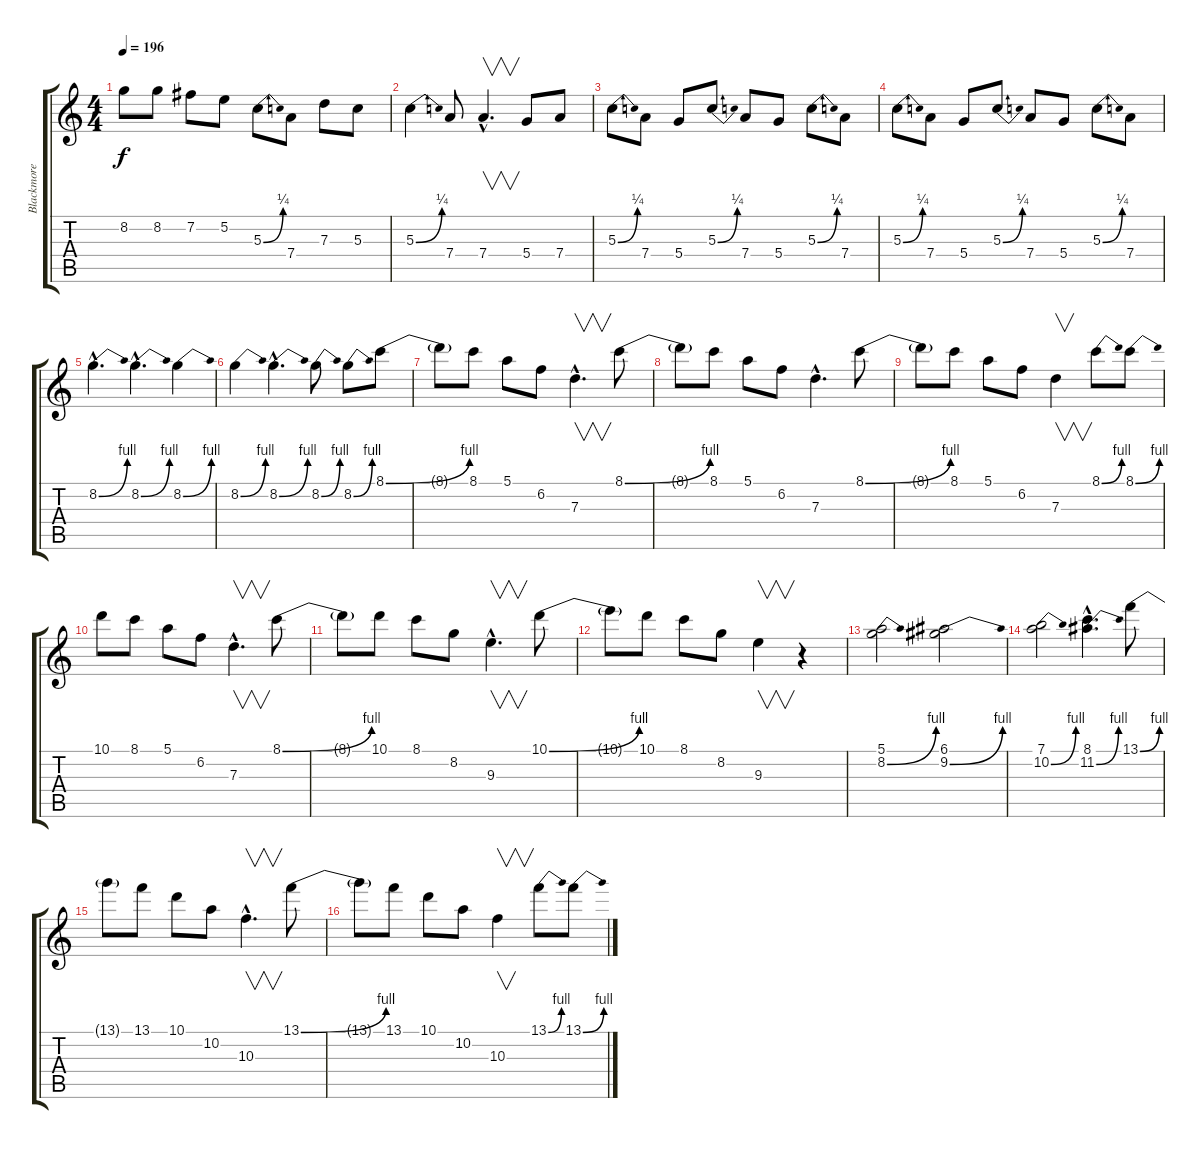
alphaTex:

\track ("Blackmore" "Blackmore") {instrument overdrivenguitar}
\staff {score tabs}
\tuning (E4 B3 G3 D3 A2 E2) {hide}
\ts (4 4)
\tempo 196
\clef g2
\ks c
8.2.8{dy f} 8.2.8 7.2.8 5.2.8 5.3{be (bend 0 0 60 1)}.8 7.4.8 7.3.8 5.3.8 |
5.3{be (bend 0 0 60 1)}.4 7.4.8 7.4{hac}.4{v d} 5.4.8 7.4.8 |
5.3{be (bend 0 0 60 1)}.8 7.4.8 5.4.8 5.3{be (bend 0 0 60 1)}.8 7.4.8 5.4.8 5.3{be (bend 0 0 60 1)}.8 7.4.8 |
5.3{be (bend 0 0 60 1)}.8 7.4.8 5.4.8 5.3{be (bend 0 0 60 1)}.8 7.4.8 5.4.8 5.3{be (bend 0 0 60 1)}.8 7.4.8 |
8.2{be (bend 0 0 60 4) hac}.4{d} 8.2{be (bend 0 0 60 4) hac}.4{d} 8.2{be (bend 0 0 60 4)}.4 |
8.2{be (bend 0 0 60 4)}.4 8.2{be (bend 0 0 60 4) hac}.4{d} 8.2{be (bend 0 0 60 4)}.8 8.2{be (bend 0 0 60 4)}.8 8.1{be (bend 0 0 60 4)}.8 |
8.1{t}.8 8.1.8 5.1.8 6.2.8 7.3{hac}.4{v d} 8.1{be (bend 0 0 60 4)}.8 |
8.1{t}.8 8.1.8 5.1.8 6.2.8 7.3{hac}.4{d} 8.1{be (bend 0 0 60 4)}.8 |
8.1{t}.8 8.1.8 5.1.8 6.2.8 7.3.4{v} 8.1{be (bend 0 0 60 4)}.8 8.1{be (bend 0 0 60 4)}.8 |
10.1.8 8.1.8 5.1.8 6.2.8 7.3{hac}.4{v d} 8.1{be (bend 0 0 60 4)}.8 |
8.1{t}.8 10.1.8 8.1.8 8.2.8 9.3{hac}.4{v d} 10.1{be (bend 0 0 60 4)}.8 |
10.1{t}.8 10.1.8 8.1.8 8.2.8 9.3.4{v} r.4 |
(5.1 8.2{be (bend 0 0 60 4)}).2 (6.1 9.2{be (bend 0 0 60 4)}).2 |
(7.1 10.2{be (bend 0 0 60 4)}).2 (8.1{hac} 11.2{be (bend 0 0 60 4) hac}).4{d} 13.1{be (bend 0 0 60 4)}.8 |
13.1{t}.8 13.1.8 10.1.8 10.2.8 10.3{hac}.4{v d} 13.1{be (bend 0 0 60 4)}.8 |
13.1{t}.8 13.1.8 10.1.8 10.2.8 10.3.4{v} 13.1{be (bend 0 0 60 4)}.8 13.1{be (bend 0 0 60 4)}.8
